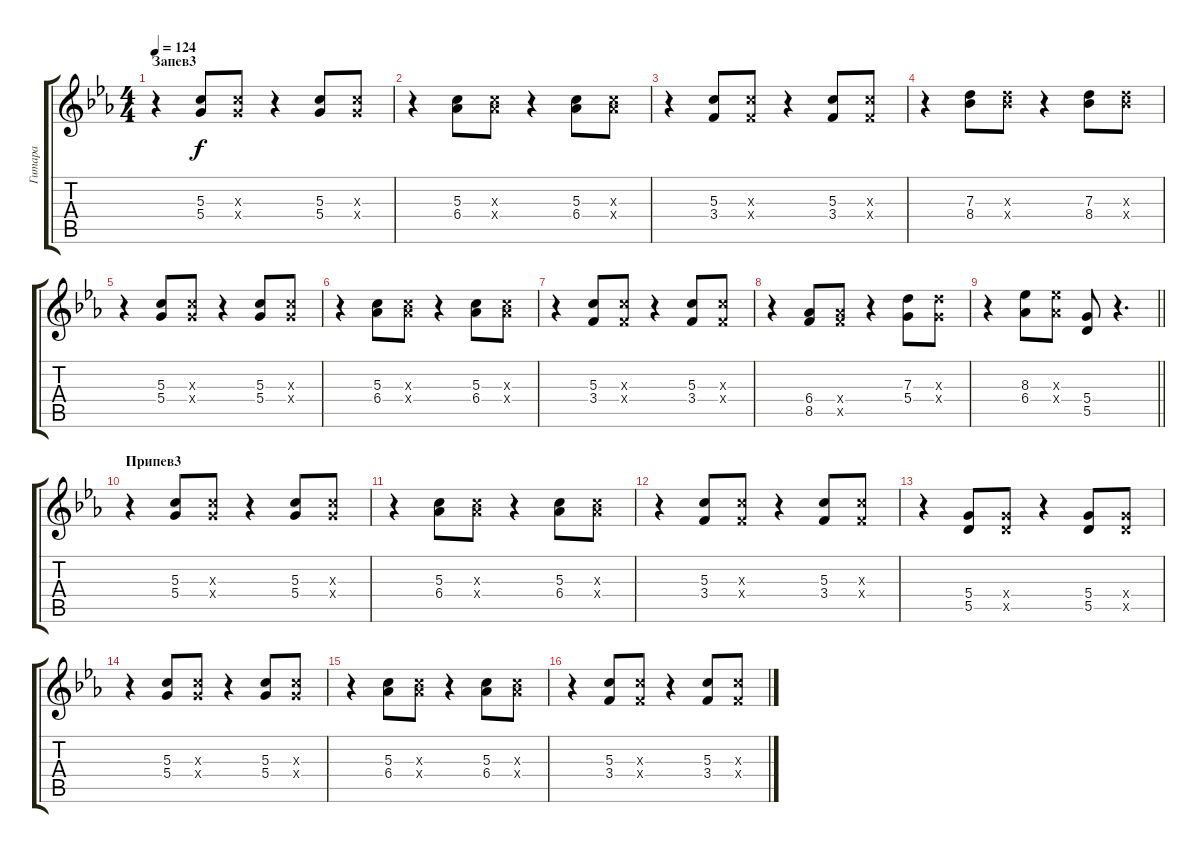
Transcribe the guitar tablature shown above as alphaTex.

\track ("Гитара" "Гитара") {instrument overdrivenguitar}
\staff {score tabs}
\tuning (E4 B3 G3 D3 A2 E2) {hide}
\ts (4 4)
\section ("" "Запев3")
\tempo 124
\clef g2
\ks cminor
r.4{dy f} (5.3 5.4).8 (5.3{x} 5.4{x}).8 r.4 (5.3 5.4).8 (5.3{x} 5.4{x}).8 |
r.4 (5.3 6.4).8 (5.3{x} 6.4{x}).8 r.4 (5.3 6.4).8 (5.3{x} 6.4{x}).8 |
r.4 (5.3 3.4).8 (5.3{x} 3.4{x}).8 r.4 (5.3 3.4).8 (5.3{x} 3.4{x}).8 |
r.4 (7.3 8.4).8 (7.3{x} 8.4{x}).8 r.4 (7.3 8.4).8 (7.3{x} 8.4{x}).8 |
r.4 (5.3 5.4).8 (5.3{x} 5.4{x}).8 r.4 (5.3 5.4).8 (5.3{x} 5.4{x}).8 |
r.4 (5.3 6.4).8 (5.3{x} 6.4{x}).8 r.4 (5.3 6.4).8 (5.3{x} 6.4{x}).8 |
r.4 (5.3 3.4).8 (5.3{x} 3.4{x}).8 r.4 (5.3 3.4).8 (5.3{x} 3.4{x}).8 |
r.4 (6.4 8.5).8 (6.4{x} 8.5{x}).8 r.4 (7.3 5.4).8 (7.3{x} 5.4{x}).8 |
\barLineRight lightlight
r.4 (8.3 6.4).8 (8.3{x} 6.4{x}).8 (5.4 5.5).8 r.4{d} |
\section ("" "Припев3")
r.4 (5.3 5.4).8 (5.3{x} 5.4{x}).8 r.4 (5.3 5.4).8 (5.3{x} 5.4{x}).8 |
r.4 (5.3 6.4).8 (5.3{x} 6.4{x}).8 r.4 (5.3 6.4).8 (5.3{x} 6.4{x}).8 |
r.4 (5.3 3.4).8 (5.3{x} 3.4{x}).8 r.4 (5.3 3.4).8 (5.3{x} 3.4{x}).8 |
r.4 (5.4 5.5).8 (5.4{x} 5.5{x}).8 r.4 (5.4 5.5).8 (5.4{x} 5.5{x}).8 |
r.4 (5.3 5.4).8 (5.3{x} 5.4{x}).8 r.4 (5.3 5.4).8 (5.3{x} 5.4{x}).8 |
r.4 (5.3 6.4).8 (5.3{x} 6.4{x}).8 r.4 (5.3 6.4).8 (5.3{x} 6.4{x}).8 |
r.4 (5.3 3.4).8 (5.3{x} 3.4{x}).8 r.4 (5.3 3.4).8 (5.3{x} 3.4{x}).8
